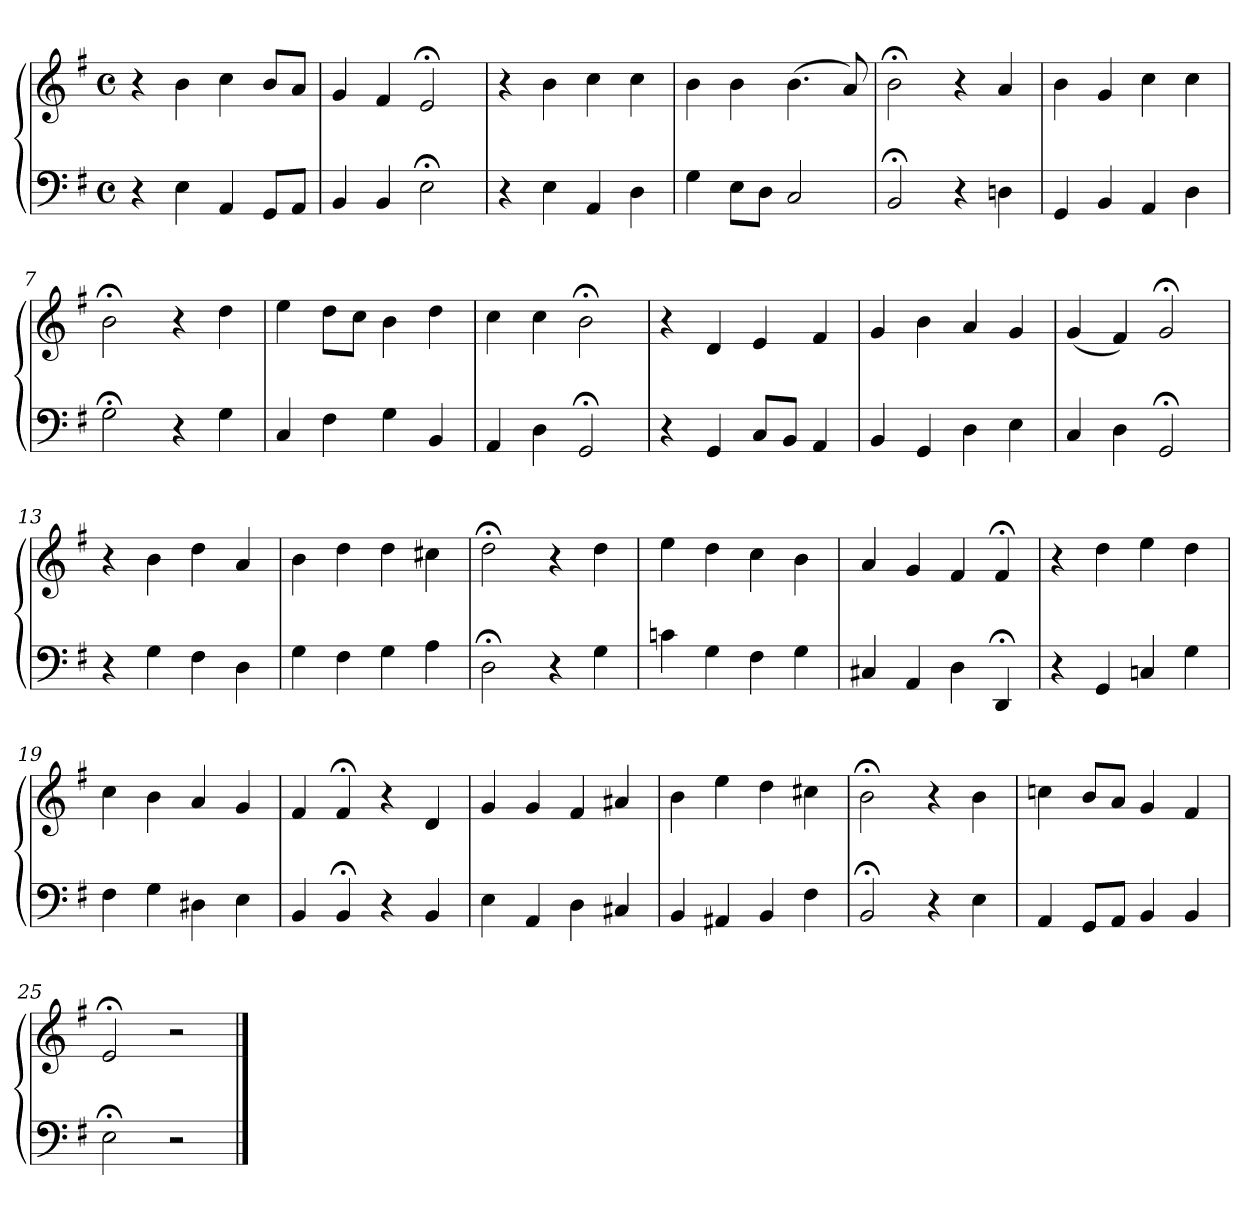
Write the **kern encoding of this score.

**kern	**kern
*part1	*part1
*staff2	*staff1
*clefF4	*clefG2
*k[f#]	*k[f#]
*M4/4	*M4/4
*met(c)	*met(c)
=1	=1
4r	4r
4E	4b
4AA	4cc
8GGL	8bL
8AAJ	8aJ
=2	=2
4BB	4g
4BB	4f#
2E;<	2e;<
=3	=3
4r	4r
4E	4b
4AA	4cc
4D	4cc
=4	=4
4G	4b
8EL	4b
8DJ	.
2C	(4.b
.	8a)
=5	=5
2BB;<	2b;<
4r	4r
4Dn	4a
=6	=6
4GG	4b
4BB	4g
4AA	4cc
4D	4cc
=7	=7
2G;<	2b;<
4r	4r
4G	4dd
!!LO:LB:g=z
=8	=8
4C	4ee
4F#	8ddL
.	8ccJ
4G	4b
4BB	4dd
=9	=9
4AA	4cc
4D	4cc
2GG;<	2b;<
=10	=10
4r	4r
4GG	4d
8CL	4e
8BBJ	.
4AA	4f#
=11	=11
4BB	4g
4GG	4b
4D	4a
4E	4g
=12	=12
4C	(4g
4D	4f#)
2GG;<	2g;<
=13	=13
4r	4r
4G	4b
4F#	4dd
4D	4a
=14	=14
4G	4b
4F#	4dd
4G	4dd
4A	4cc#X
=15	=15
2D;<	2dd;<
4r	4r
4G	4dd
!!LO:LB:g=z
=16	=16
4cn	4ee
4G	4dd
4F#	4cc
4G	4b
=17	=17
4C#X	4a
4AA	4g
4D	4f#
4DD;<	4f#;<
=18	=18
4r	4r
4GG	4dd
4Cn	4ee
4G	4dd
=19	=19
4F#	4cc
4G	4b
4D#X	4a
4E	4g
=20	=20
4BB	4f#
4BB;<	4f#;<
4r	4r
4BB	4d
=21	=21
4E	4g
4AA	4g
4D	4f#
4C#X	4a#X
=22	=22
4BB	4b
4AA#X	4ee
4BB	4dd
4F#	4cc#X
=23	=23
2BB;<	2b;<
4r	4r
4E	4b
!!LO:LB:g=z
=24	=24
4AA	4ccn
8GGL	8bL
8AAJ	8aJ
4BB	4g
4BB	4f#
=25	=25
2E;<	2e;<
2r	2r
==	==
*-	*-
